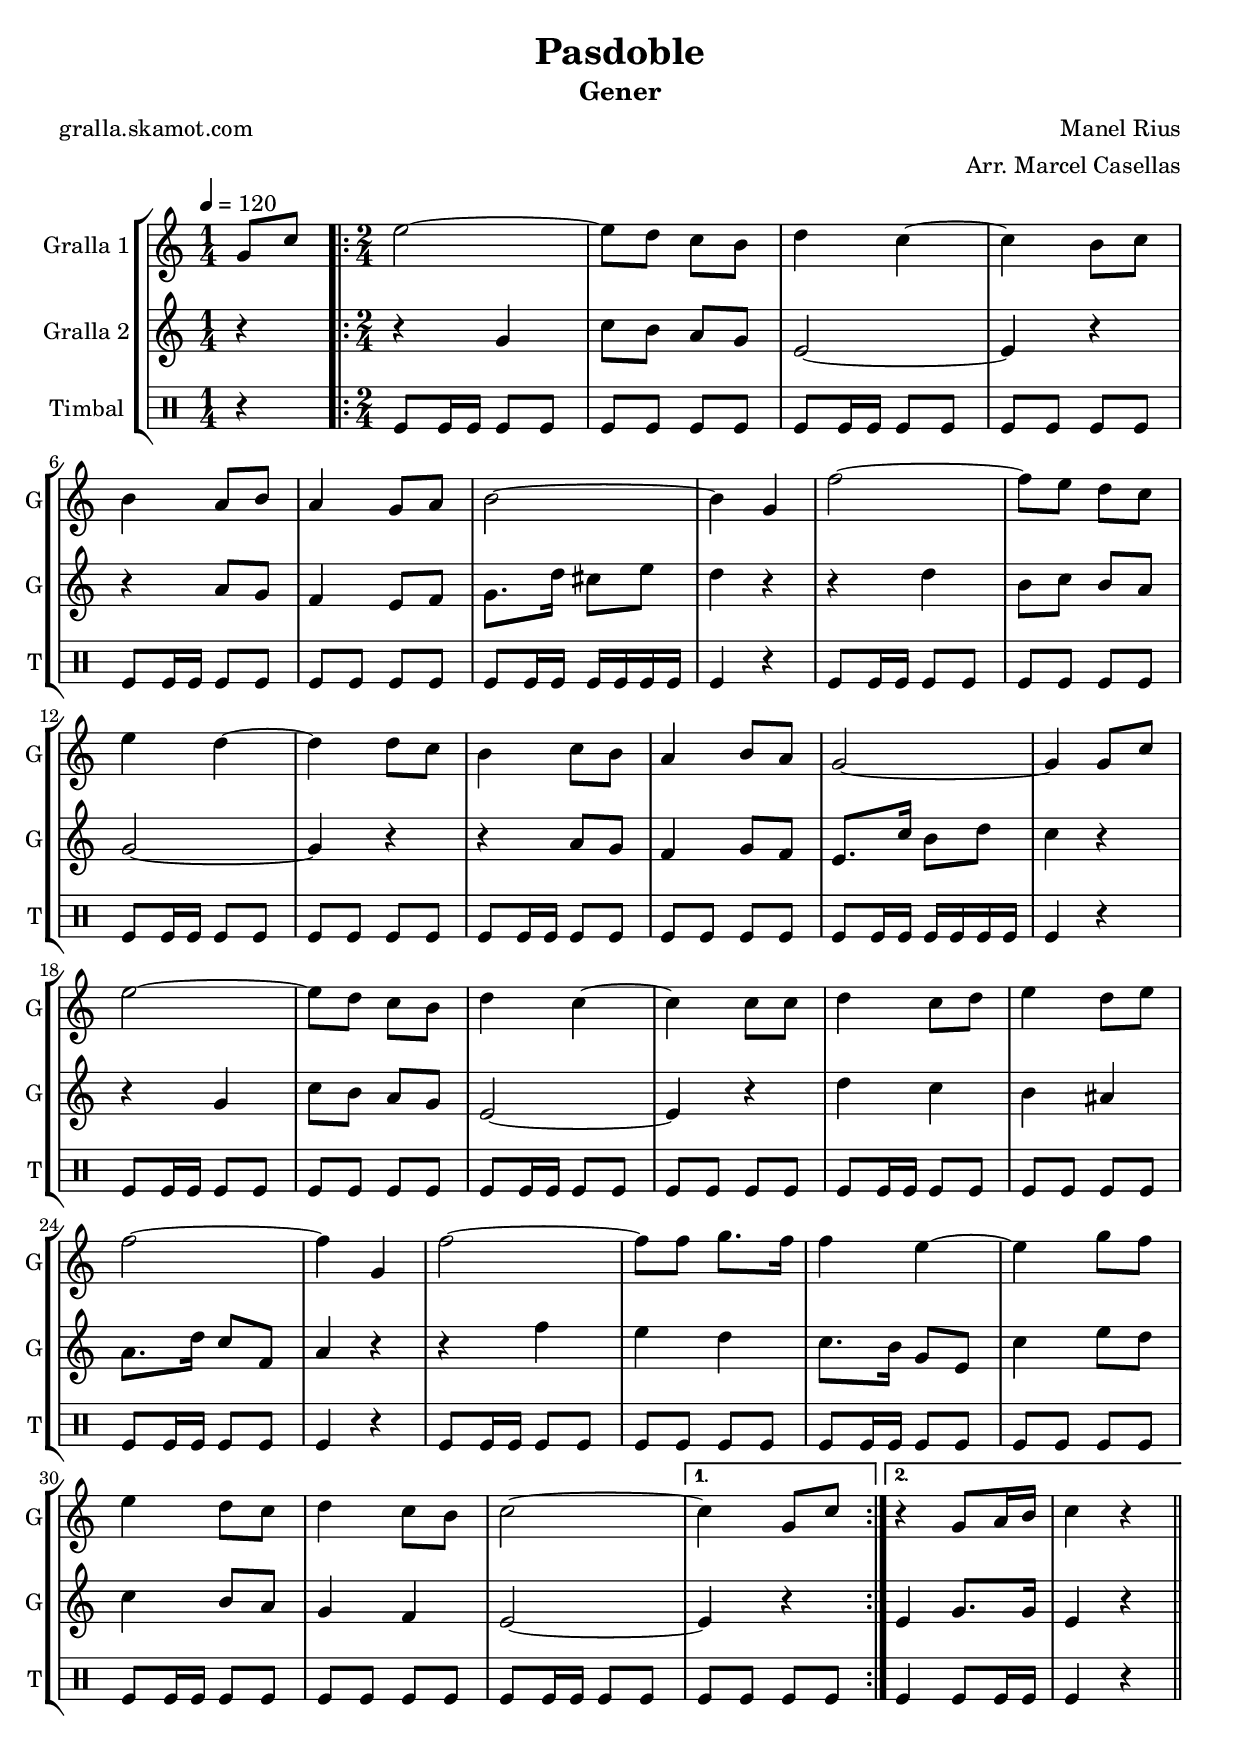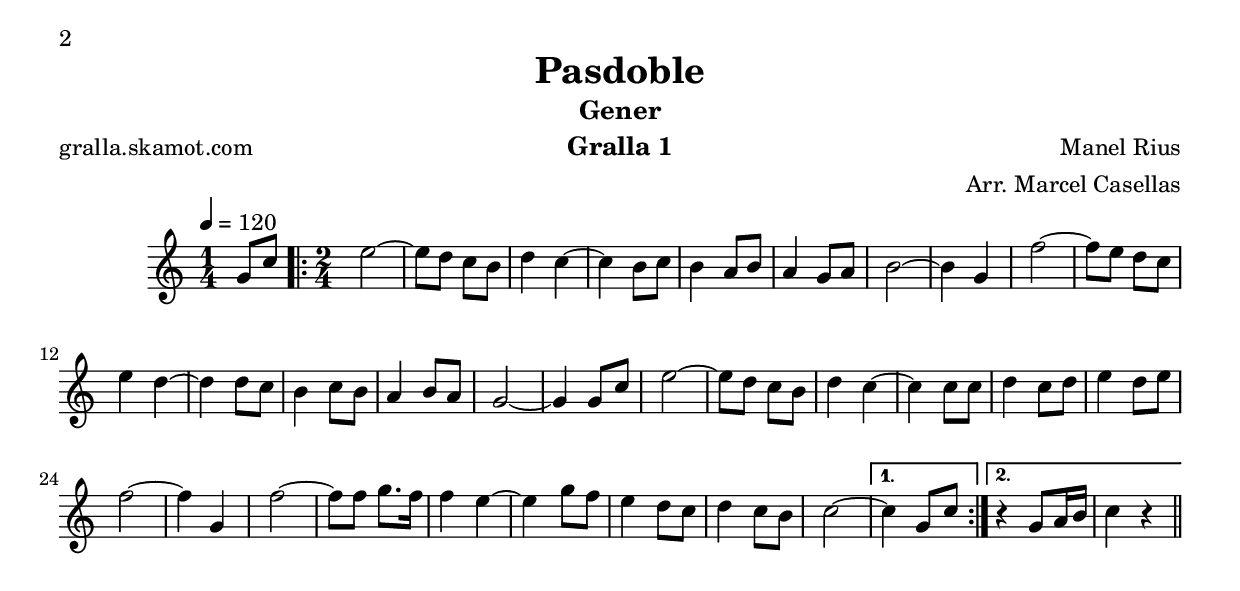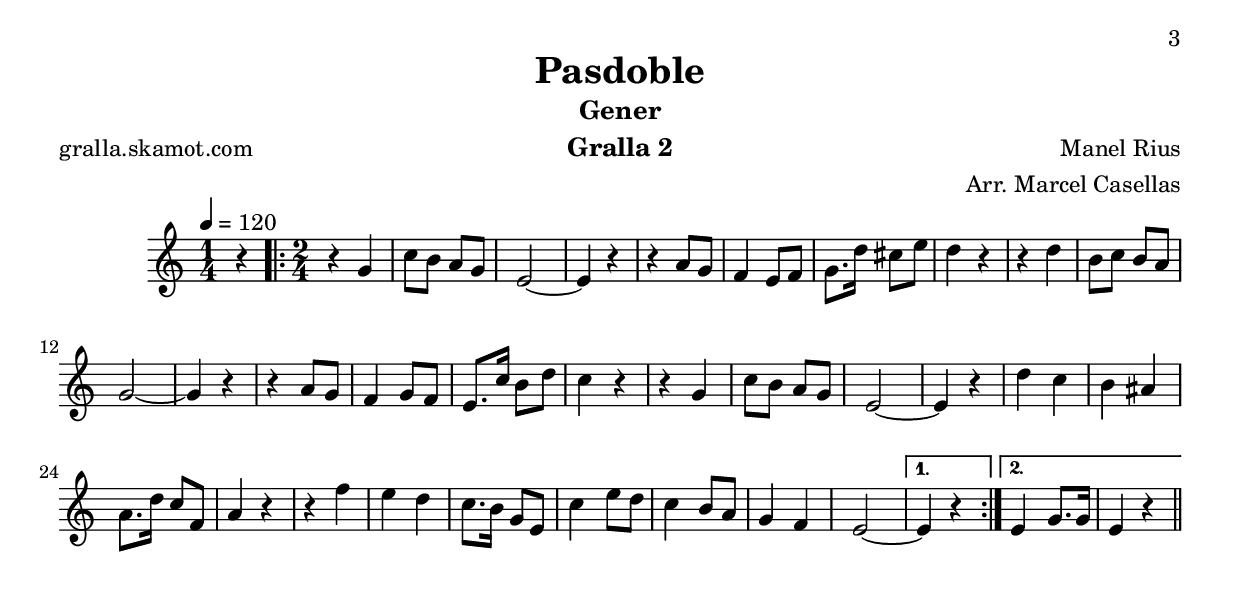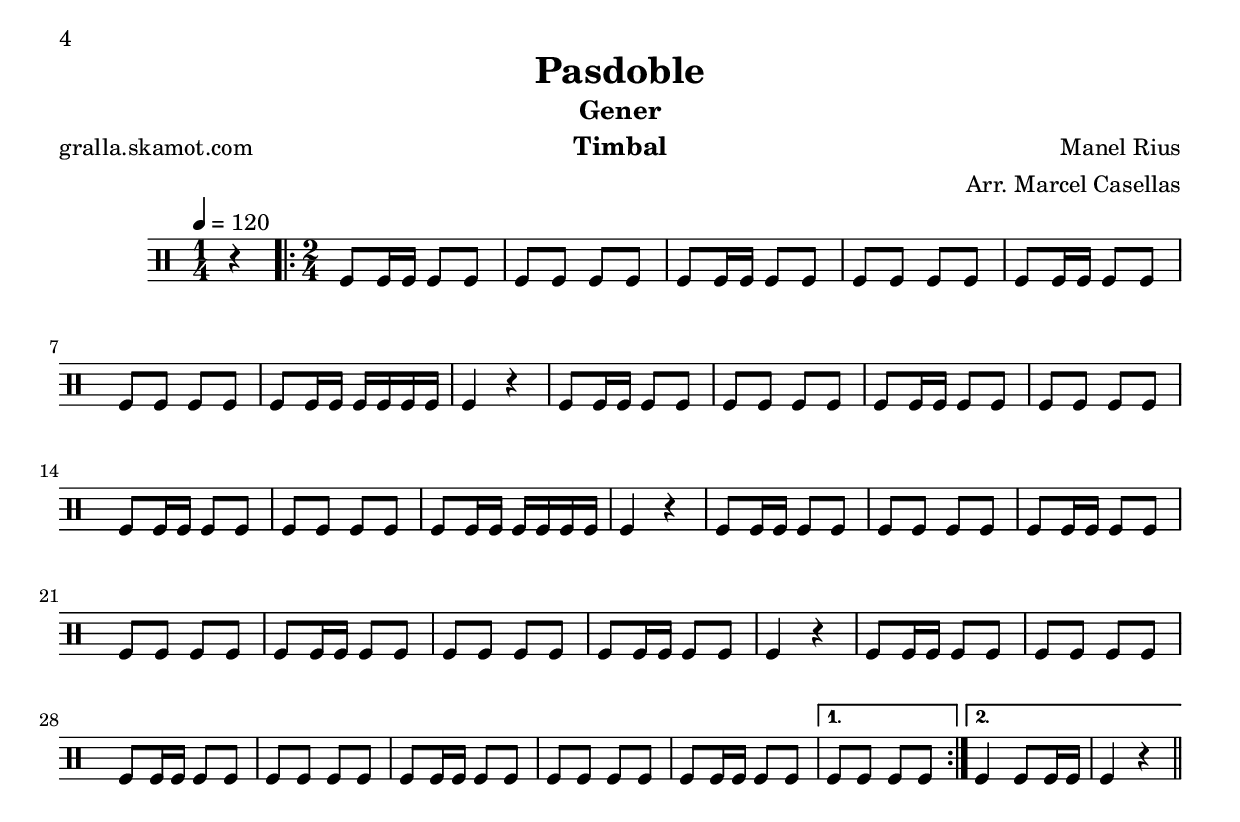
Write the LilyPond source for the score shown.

\version "2.16.2"

\header {
  dedication=""
  title="Pasdoble"
  subtitle="Gener"
  subsubtitle=""
  poet="gralla.skamot.com"
  meter=""
  piece=""
  composer="Manel Rius"
  arranger="Arr. Marcel Casellas"
  opus=""
  instrument=""
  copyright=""
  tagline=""
}

liniaroAa =
\relative g'
{
  \tempo 4=120
  \clef treble
  \key c \major
  \time 1/4
  g8 c  |
  \time 2/4   \repeat volta 2 { e2 ~  |
  e8 d c b  |
  d4 c ~  |
  %05
  c4 b8 c  |
  b4 a8 b  |
  a4 g8 a  |
  b2 ~  |
  b4 g  |
  %10
  f'2 ~  |
  f8 e d c  |
  e4 d ~  |
  d4 d8 c  |
  b4 c8 b  |
  %15
  a4 b8 a  |
  g2 ~  |
  g4 g8 c  |
  e2 ~  |
  e8 d c b  |
  %20
  d4 c ~  |
  c4 c8 c  |
  d4 c8 d  |
  e4 d8 e  |
  f2 ~  |
  %25
  f4 g,  |
  f'2 ~  |
  f8 f g8. f16  |
  f4 e ~  |
  e4 g8 f  |
  %30
  e4 d8 c  |
  d4 c8 b  |
  c2 ~ }
  \alternative { { c4 g8 c }
  { r4 g8 a16 b  |
  %35
  c4 r } } \bar "||"
}

liniaroAb =
\relative g'
{
  \tempo 4=120
  \clef treble
  \key c \major
  \time 1/4
  r4  |
  \time 2/4   \repeat volta 2 { r4 g  |
  c8 b a g  |
  e2 ~  |
  %05
  e4 r  |
  r4 a8 g  |
  f4 e8 f  |
  g8. d'16 cis8 e  |
  d4 r  |
  %10
  r4 d  |
  b8 c b a  |
  g2 ~  |
  g4 r  |
  r4 a8 g  |
  %15
  f4 g8 f  |
  e8. c'16 b8 d  |
  c4 r  |
  r4 g  |
  c8 b a g  |
  %20
  e2 ~  |
  e4 r  |
  d'4 c  |
  b4 ais  |
  a8. d16 c8 f,  |
  %25
  a4 r  |
  r4 f'  |
  e4 d  |
  c8. b16 g8 e  |
  c'4 e8 d  |
  %30
  c4 b8 a  |
  g4 f  |
  e2 ~ }
  \alternative { { e4 r }
  { e4 g8. g16  |
  %35
  e4 r } } \bar "||"
}

liniaroAc =
\drummode
{
  \tempo 4=120
  \time 1/4
  r4  |
  \time 2/4   \repeat volta 2 { tomfl8 tomfl16 tomfl tomfl8 tomfl  |
  tomfl8 tomfl tomfl tomfl  |
  tomfl8 tomfl16 tomfl tomfl8 tomfl  |
  %05
  tomfl8 tomfl tomfl tomfl  |
  tomfl8 tomfl16 tomfl tomfl8 tomfl  |
  tomfl8 tomfl tomfl tomfl  |
  tomfl8 tomfl16 tomfl tomfl tomfl tomfl tomfl  |
  tomfl4 r  |
  %10
  tomfl8 tomfl16 tomfl tomfl8 tomfl  |
  tomfl8 tomfl tomfl tomfl  |
  tomfl8 tomfl16 tomfl tomfl8 tomfl  |
  tomfl8 tomfl tomfl tomfl  |
  tomfl8 tomfl16 tomfl tomfl8 tomfl  |
  %15
  tomfl8 tomfl tomfl tomfl  |
  tomfl8 tomfl16 tomfl tomfl tomfl tomfl tomfl  |
  tomfl4 r  |
  tomfl8 tomfl16 tomfl tomfl8 tomfl  |
  tomfl8 tomfl tomfl tomfl  |
  %20
  tomfl8 tomfl16 tomfl tomfl8 tomfl  |
  tomfl8 tomfl tomfl tomfl  |
  tomfl8 tomfl16 tomfl tomfl8 tomfl  |
  tomfl8 tomfl tomfl tomfl  |
  tomfl8 tomfl16 tomfl tomfl8 tomfl  |
  %25
  tomfl4 r  |
  tomfl8 tomfl16 tomfl tomfl8 tomfl  |
  tomfl8 tomfl tomfl tomfl  |
  tomfl8 tomfl16 tomfl tomfl8 tomfl  |
  tomfl8 tomfl tomfl tomfl  |
  %30
  tomfl8 tomfl16 tomfl tomfl8 tomfl  |
  tomfl8 tomfl tomfl tomfl  |
  tomfl8 tomfl16 tomfl tomfl8 tomfl }
  \alternative { { tomfl8 tomfl tomfl tomfl }
  { tomfl4 tomfl8 tomfl16 tomfl  |
  %35
  tomfl4 r } } \bar "||"
}

\bookpart {
  \score {
    \new StaffGroup {
      \override Score.RehearsalMark.self-alignment-X = #LEFT
      <<
        \new Staff \with {instrumentName = #"Gralla 1" shortInstrumentName = #"G"} \liniaroAa
        \new Staff \with {instrumentName = #"Gralla 2" shortInstrumentName = #"G"} \liniaroAb
        \new DrumStaff \with {instrumentName = #"Timbal" shortInstrumentName = #"T"} \liniaroAc
      >>
    }
    \layout {}
  }
  \score { \unfoldRepeats
    \new StaffGroup {
      \override Score.RehearsalMark.self-alignment-X = #LEFT
      <<
        \new Staff \with {instrumentName = #"Gralla 1" shortInstrumentName = #"G"} \liniaroAa
        \new Staff \with {instrumentName = #"Gralla 2" shortInstrumentName = #"G"} \liniaroAb
        \new DrumStaff \with {instrumentName = #"Timbal" shortInstrumentName = #"T"} \liniaroAc
      >>
    }
    \midi {
      \set Staff.midiInstrument = "oboe"
      \set DrumStaff.midiInstrument = "drums"
    }
  }
}

\bookpart {
  \header {instrument="Gralla 1"}
  \score {
    \new StaffGroup {
      \override Score.RehearsalMark.self-alignment-X = #LEFT
      <<
        \new Staff \liniaroAa
      >>
    }
    \layout {}
  }
  \score { \unfoldRepeats
    \new StaffGroup {
      \override Score.RehearsalMark.self-alignment-X = #LEFT
      <<
        \new Staff \liniaroAa
      >>
    }
    \midi {
      \set Staff.midiInstrument = "oboe"
      \set DrumStaff.midiInstrument = "drums"
    }
  }
}

\bookpart {
  \header {instrument="Gralla 2"}
  \score {
    \new StaffGroup {
      \override Score.RehearsalMark.self-alignment-X = #LEFT
      <<
        \new Staff \liniaroAb
      >>
    }
    \layout {}
  }
  \score { \unfoldRepeats
    \new StaffGroup {
      \override Score.RehearsalMark.self-alignment-X = #LEFT
      <<
        \new Staff \liniaroAb
      >>
    }
    \midi {
      \set Staff.midiInstrument = "oboe"
      \set DrumStaff.midiInstrument = "drums"
    }
  }
}

\bookpart {
  \header {instrument="Timbal"}
  \score {
    \new StaffGroup {
      \override Score.RehearsalMark.self-alignment-X = #LEFT
      <<
        \new DrumStaff \liniaroAc
      >>
    }
    \layout {}
  }
  \score { \unfoldRepeats
    \new StaffGroup {
      \override Score.RehearsalMark.self-alignment-X = #LEFT
      <<
        \new DrumStaff \liniaroAc
      >>
    }
    \midi {
      \set Staff.midiInstrument = "oboe"
      \set DrumStaff.midiInstrument = "drums"
    }
  }
}

